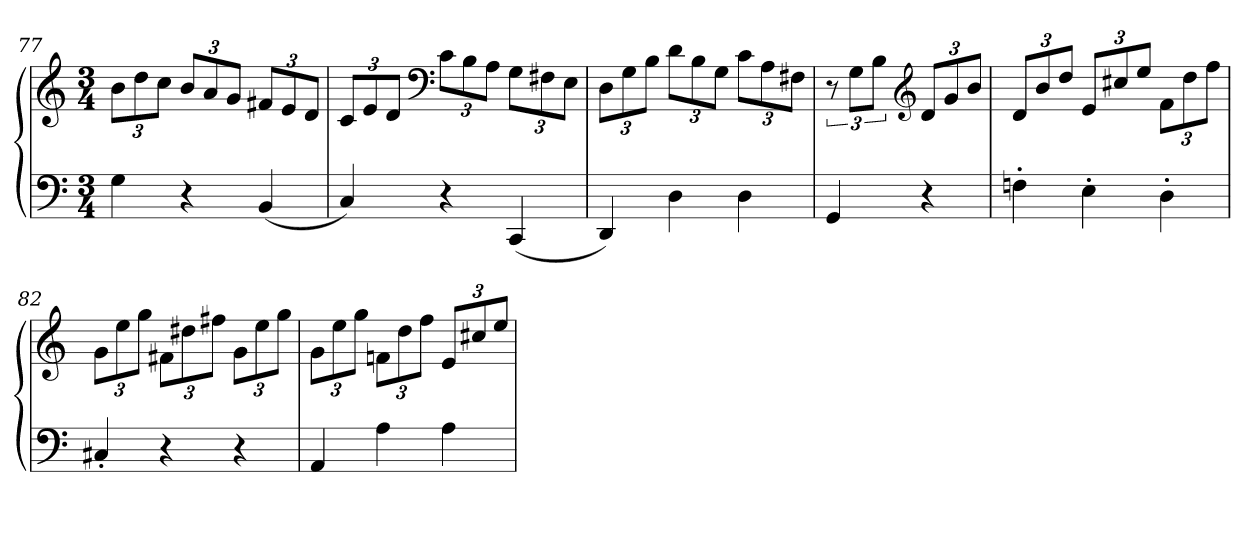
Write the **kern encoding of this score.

**kern	**kern
*part1	*part1
*staff2	*staff1
*clefF4	*clefG2
*k[]	*k[]
*C:	*C:
*M3/4	*M3/4
=77	=77
4G	12bL
.	12dd
.	12ccJ
4r	12bL
.	12a
.	12gJ
(4BB	12f#XL
.	12e
.	12dJ
=78	=78
4C)	12cL
.	12e
.	12dJ
*	*clefF4
4r	12cL
.	12B
.	12AJ
(4CC	12GL
.	12F#X
.	12EJ
=79	=79
4DD)	12DL
.	12G
.	12BJ
4D	12dL
.	12B
.	12GJ
4D	12cL
.	12A
.	12F#XJ
=80	=80
4GG	12r
.	12GL
.	12BJ
*	*clefG2
4r	12dL
.	12g
.	12bJ
=81	=81
4Fn'	12dL
.	12b
.	12ddJ
4E'	12eL
.	12cc#X
.	12eeJ
4D'	12fL
.	12dd
.	12ffJ
=82	=82
4C#X'	12gL
.	12ee
.	12ggJ
4r	12f#XL
.	12dd#X
.	12ff#XJ
4r	12gL
.	12ee
.	12ggJ
=83	=83
4AA	12gL
.	12ee
.	12ggJ
4A	12fnL
.	12dd
.	12ffJ
4A	12eL
.	12cc#X
.	12eeJ
=	=
*-	*-
